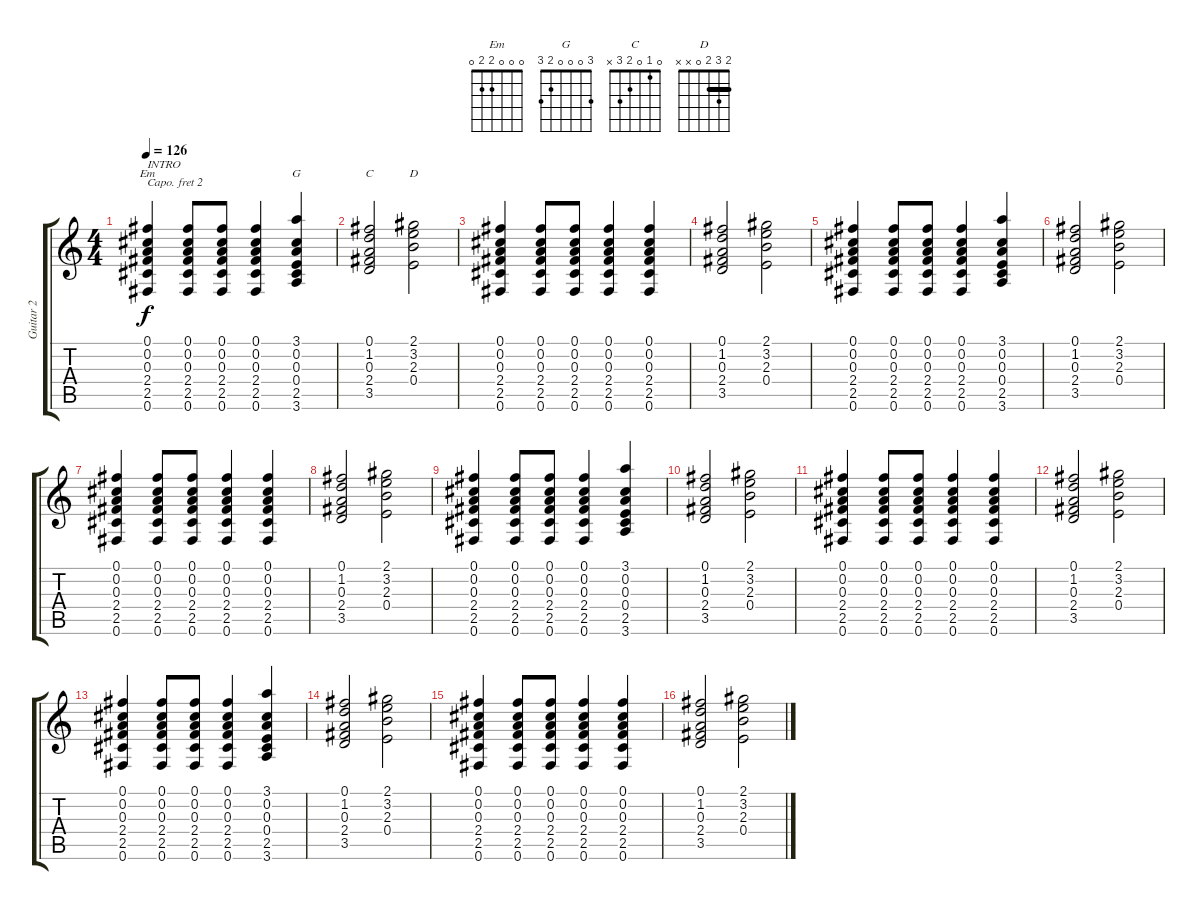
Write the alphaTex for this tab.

\track ("Guitar 2" "Guitar 2") {instrument acousticguitarsteel}
\staff {score tabs}
\capo 2
\tuning (E4 B3 G3 D3 A2 E2) {hide}
\chord ("Em" 0 0 0 2 2 0)
\chord ("G" 3 0 0 0 2 3)
\chord ("C" 0 1 0 2 3 x)
\chord ("D" 2 3 2 0 x x) {barre 2}
\ts (4 4)
\tempo 126
\clef g2
\ks c
(0.1 0.2 0.3 2.4 2.5 0.6).4{ch "Em" txt "INTRO" dy f instrument acousticguitarsteel} (0.1 0.2 0.3 2.4 2.5 0.6).8 (0.1 0.2 0.3 2.4 2.5 0.6).8 (0.1 0.2 0.3 2.4 2.5 0.6).4 (3.1 0.2 0.3 0.4 2.5 3.6).4{ch "G"} |
(0.1 1.2 0.3 2.4 3.5).2{ch "C"} (2.1 3.2 2.3 0.4).2{ch "D"} |
(0.1 0.2 0.3 2.4 2.5 0.6).4 (0.1 0.2 0.3 2.4 2.5 0.6).8 (0.1 0.2 0.3 2.4 2.5 0.6).8 (0.1 0.2 0.3 2.4 2.5 0.6).4 (0.1 0.2 0.3 2.4 2.5 0.6).4 |
(0.1 1.2 0.3 2.4 3.5).2 (2.1 3.2 2.3 0.4).2 |
(0.1 0.2 0.3 2.4 2.5 0.6).4 (0.1 0.2 0.3 2.4 2.5 0.6).8 (0.1 0.2 0.3 2.4 2.5 0.6).8 (0.1 0.2 0.3 2.4 2.5 0.6).4 (3.1 0.2 0.3 0.4 2.5 3.6).4 |
(0.1 1.2 0.3 2.4 3.5).2 (2.1 3.2 2.3 0.4).2 |
(0.1 0.2 0.3 2.4 2.5 0.6).4 (0.1 0.2 0.3 2.4 2.5 0.6).8 (0.1 0.2 0.3 2.4 2.5 0.6).8 (0.1 0.2 0.3 2.4 2.5 0.6).4 (0.1 0.2 0.3 2.4 2.5 0.6).4 |
(0.1 1.2 0.3 2.4 3.5).2 (2.1 3.2 2.3 0.4).2 |
(0.1 0.2 0.3 2.4 2.5 0.6).4 (0.1 0.2 0.3 2.4 2.5 0.6).8 (0.1 0.2 0.3 2.4 2.5 0.6).8 (0.1 0.2 0.3 2.4 2.5 0.6).4 (3.1 0.2 0.3 0.4 2.5 3.6).4 |
(0.1 1.2 0.3 2.4 3.5).2 (2.1 3.2 2.3 0.4).2 |
(0.1 0.2 0.3 2.4 2.5 0.6).4 (0.1 0.2 0.3 2.4 2.5 0.6).8 (0.1 0.2 0.3 2.4 2.5 0.6).8 (0.1 0.2 0.3 2.4 2.5 0.6).4 (0.1 0.2 0.3 2.4 2.5 0.6).4 |
(0.1 1.2 0.3 2.4 3.5).2 (2.1 3.2 2.3 0.4).2 |
(0.1 0.2 0.3 2.4 2.5 0.6).4 (0.1 0.2 0.3 2.4 2.5 0.6).8 (0.1 0.2 0.3 2.4 2.5 0.6).8 (0.1 0.2 0.3 2.4 2.5 0.6).4 (3.1 0.2 0.3 0.4 2.5 3.6).4 |
(0.1 1.2 0.3 2.4 3.5).2 (2.1 3.2 2.3 0.4).2 |
(0.1 0.2 0.3 2.4 2.5 0.6).4 (0.1 0.2 0.3 2.4 2.5 0.6).8 (0.1 0.2 0.3 2.4 2.5 0.6).8 (0.1 0.2 0.3 2.4 2.5 0.6).4 (0.1 0.2 0.3 2.4 2.5 0.6).4 |
(0.1 1.2 0.3 2.4 3.5).2 (2.1 3.2 2.3 0.4).2
